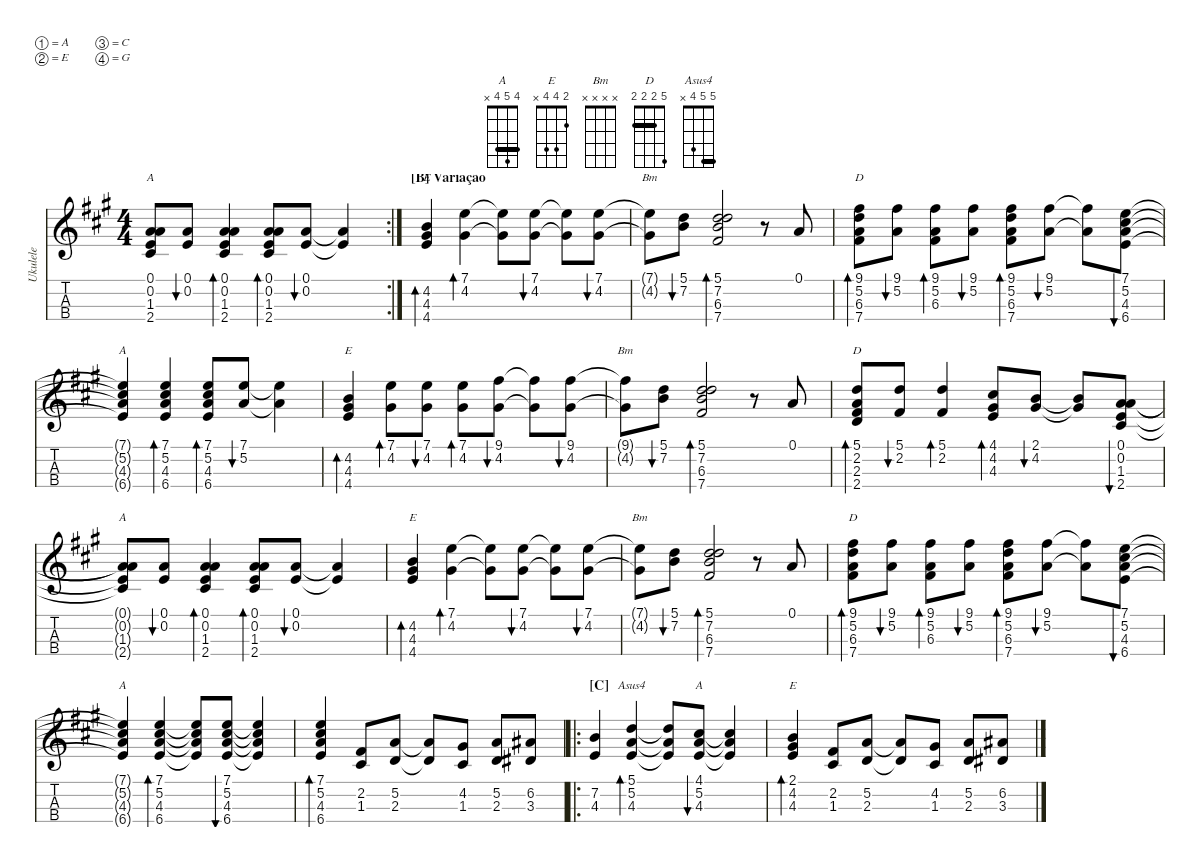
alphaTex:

\defaultSystemsLayout 4
\hideDynamics
\bracketExtendMode nobrackets
\otherSystemsTrackNameOrientation horizontal
\defaultBarNumberDisplay Hide
\track ("Ukulele" "Ukulele") {defaultSystemsLayout 5 instrument acousticguitarnylon}
\staff {score tabs}
\tuning (A4 E4 C4 G4)
\displaytranspose 0
\chord ("A" 0 0 1 2)
\chord ("E" x 4 4 4) {barre (4 4)}
\chord ("Bm" 7 4 x x) {firstfret 4}
\chord ("D" 9 5 6 7) {firstfret 5}
\chord ("A" 7 5 4 6) {firstfret 4}
\chord ("D" 5 2 2 2) {barre (2 2)}
\chord ("Bm" x x x x)
\chord ("Asus4" 5 5 4 x) {barre 5}
\chord ("A" 4 5 4 x) {barre 4}
\chord ("E" 2 4 4 x)
\rc 2
\ts (4 4)
\tempo (120 hide)
\clef g2
\ks a
(0.1{t acc forcenatural} 2.4{t acc forcenatural} 0.2{t acc forcenatural} 1.3{t acc #}).8{ch "A" dy mf beam Up} (0.1{acc forcenatural} 0.2{acc forcenatural}).8{bu 30 beam Up} (0.1{acc forcenatural} 2.4{acc forcenatural} 0.2{acc forcenatural} 1.3{acc #}).4{bd 30 beam Up} (0.1{acc forcenatural} 2.4{acc forcenatural} 0.2{acc forcenatural} 1.3{acc #}).8{bd 30 beam Up} (0.1{acc forcenatural} 0.2{acc forcenatural}).8{bu 30 beam Up} (0.1{t acc forcenatural} 0.2{t acc forcenatural}).4{beam Up} |
\section ("B" "Variação")
(4.3{acc forcenatural} 4.2{acc #} 4.4{acc forcenatural}).4{bd 30 ch "E" beam Up} (7.1{acc forcenatural} 4.2{acc #}).4{bd 30 beam Down} (4.2{t acc #} 7.1{t acc forcenatural}).8{beam Down} (7.1{acc forcenatural} 4.2{acc #}).8{bu 30 beam Down} (4.2{t acc #} 7.1{t acc forcenatural}).8{beam Down} (7.1{acc forcenatural} 4.2{acc #}).8{bu 30 beam Down} |
(4.2{t acc #} 7.1{t acc forcenatural}).8{ch "Bm" beam Down} (5.1{acc forcenatural} 7.2{acc forcenatural}).8{bu 30 beam Down} (7.2{acc forcenatural} 5.1{acc forcenatural} 6.3{acc #} 7.4{acc forcenatural}).2{bd 30 beam Up} r.8{beam Up} 0.1{acc forcenatural}.8{beam Up} |
(9.1{acc #} 7.4{acc forcenatural} 5.2{acc forcenatural} 6.3{acc #}).8{bd 30 ch "D" beam Down} (9.1{acc #} 5.2{acc forcenatural}).8{bu 30 beam Down} (9.1{acc #} 5.2{acc forcenatural} 6.3{acc #}).8{bd 30 beam Down} (9.1{acc #} 5.2{acc forcenatural}).8{bu 30 beam Down} (9.1{acc #} 7.4{acc forcenatural} 5.2{acc forcenatural} 6.3{acc #}).8{bd 30 beam Down} (9.1{acc #} 5.2{acc forcenatural}).8{bu 30 beam Down} (9.1{t acc #} 5.2{t acc forcenatural}).8{beam Down} (7.1{acc forcenatural} 6.4{acc #} 5.2{acc forcenatural} 4.3{acc forcenatural}).8{bu 30 beam Down} |
(6.4{t acc #} 4.3{t acc forcenatural} 5.2{t acc forcenatural} 7.1{t acc forcenatural}).4{ch "A" beam Up} (7.1{acc forcenatural} 6.4{acc #} 5.2{acc forcenatural} 4.3{acc forcenatural}).4{bd 30 beam Up} (7.1{acc forcenatural} 6.4{acc #} 5.2{acc forcenatural} 4.3{acc forcenatural}).8{bd 30 beam Up} (7.1{acc forcenatural} 5.2{acc forcenatural}).8{bu 30 beam Up} (5.2{t acc forcenatural} 7.1{t acc forcenatural}).4{beam Down} |
(4.3{acc forcenatural} 4.2{acc #} 4.4{acc forcenatural}).4{bd 30 ch "E" beam Up} (4.2{acc #} 7.1{acc forcenatural}).8{bd 30 beam Down} (4.2{acc #} 7.1{acc forcenatural}).8{bu 30 beam Down} (4.2{acc #} 7.1{acc forcenatural}).8{bd 30 beam Down} (4.2{acc #} 9.1{acc #}).8{bu 30 beam Down} (4.2{t acc #} 9.1{t acc #}).8{beam Down} (4.2{acc #} 9.1{acc #}).8{bu 30 beam Down} |
(4.2{t acc #} 9.1{t acc #}).8{ch "Bm" beam Down} (5.1{acc forcenatural} 7.2{acc forcenatural}).8{bu 30 beam Down} (7.2{acc forcenatural} 5.1{acc forcenatural} 6.3{acc #} 7.4{acc forcenatural}).2{bd 30 beam Up} r.8{beam Up} 0.1{acc forcenatural}.8{beam Up} |
(2.3{acc forcenatural} 2.2{acc #} 5.1{acc forcenatural} 2.4{acc forcenatural}).8{bd 30 ch "D" beam Up} (5.1{acc forcenatural} 2.2{acc #}).8{bu 30 beam Up} (2.2{acc #} 5.1{acc forcenatural}).4{bd 30 beam Up} (4.1{acc #} 4.2{acc #} 4.3{acc forcenatural}).8{bd 30 beam Up} (4.2{acc #} 2.1{acc forcenatural}).8{bu 30 beam Up} (2.1{t acc forcenatural} 4.2{t acc #}).8{beam Up} (0.1{acc forcenatural} 2.4{acc forcenatural} 0.2{acc forcenatural} 1.3{acc #}).8{bu 30 beam Up} |
(0.1{t acc forcenatural} 2.4{t acc forcenatural} 0.2{t acc forcenatural} 1.3{t acc #}).8{ch "A" beam Up} (0.1{acc forcenatural} 0.2{acc forcenatural}).8{bu 30 beam Up} (0.1{acc forcenatural} 2.4{acc forcenatural} 0.2{acc forcenatural} 1.3{acc #}).4{bd 30 beam Up} (0.1{acc forcenatural} 2.4{acc forcenatural} 0.2{acc forcenatural} 1.3{acc #}).8{bd 30 beam Up} (0.1{acc forcenatural} 0.2{acc forcenatural}).8{bu 30 beam Up} (0.1{t acc forcenatural} 0.2{t acc forcenatural}).4{beam Up} |
(4.3{acc forcenatural} 4.2{acc #} 4.4{acc forcenatural}).4{bd 30 ch "E" beam Up} (7.1{acc forcenatural} 4.2{acc #}).4{bd 30 beam Down} (4.2{t acc #} 7.1{t acc forcenatural}).8{beam Down} (7.1{acc forcenatural} 4.2{acc #}).8{bu 30 beam Down} (4.2{t acc #} 7.1{t acc forcenatural}).8{beam Down} (7.1{acc forcenatural} 4.2{acc #}).8{bu 30 beam Down} |
(4.2{t acc #} 7.1{t acc forcenatural}).8{ch "Bm" beam Down} (5.1{acc forcenatural} 7.2{acc forcenatural}).8{bu 30 beam Down} (7.2{acc forcenatural} 5.1{acc forcenatural} 6.3{acc #} 7.4{acc forcenatural}).2{bd 30 beam Up} r.8{beam Up} 0.1{acc forcenatural}.8{beam Up} |
(9.1{acc #} 7.4{acc forcenatural} 5.2{acc forcenatural} 6.3{acc #}).8{bd 30 ch "D" beam Down} (9.1{acc #} 5.2{acc forcenatural}).8{bu 30 beam Down} (9.1{acc #} 5.2{acc forcenatural} 6.3{acc #}).8{bd 30 beam Down} (9.1{acc #} 5.2{acc forcenatural}).8{bu 30 beam Down} (9.1{acc #} 7.4{acc forcenatural} 5.2{acc forcenatural} 6.3{acc #}).8{bd 30 beam Down} (9.1{acc #} 5.2{acc forcenatural}).8{bu 30 beam Down} (9.1{t acc #} 5.2{t acc forcenatural}).8{beam Down} (7.1{acc forcenatural} 6.4{acc #} 5.2{acc forcenatural} 4.3{acc forcenatural}).8{bu 30 beam Down} |
(7.1{t acc forcenatural} 4.3{t acc forcenatural} 5.2{t acc forcenatural} 6.4{t acc #}).4{ch "A" beam Up} (7.1{acc forcenatural} 4.3{acc forcenatural} 5.2{acc forcenatural} 6.4{acc #}).4{bd 30 beam Up} (6.4{t acc #} 4.3{t acc forcenatural} 5.2{t acc forcenatural} 7.1{t acc forcenatural}).8{beam Up} (7.1{acc forcenatural} 4.3{acc forcenatural} 5.2{acc forcenatural} 6.4{acc #}).8{bu 30 beam Up} (7.1{t acc forcenatural} 5.2{t acc forcenatural} 4.3{t acc forcenatural} 6.4{t acc #}).4{beam Up} |
(7.1{acc forcenatural} 4.3{acc forcenatural} 5.2{acc forcenatural} 6.4{acc #}).4{bd 30 beam Up} (1.3{acc #} 2.2{acc #}).8{beam Up} (2.3{acc forcenatural} 5.2{acc forcenatural}).8{beam Up} (2.3{t acc forcenatural} 5.2{t acc forcenatural}).8{beam Up} (1.3{acc #} 4.2{acc #}).8{beam Up} (2.3{acc forcenatural} 5.2{acc forcenatural}).8{beam Up} (3.3{acc #} 6.2{acc #}).8{beam Up} |
\ro
\section ("C" "")
(7.2{acc forcenatural} 4.3{acc forcenatural}).4{beam Up} (5.1{acc forcenatural} 5.2{acc forcenatural} 4.3{acc forcenatural}).4{bd 30 ch "Asus4" beam Up} (4.3{t acc forcenatural} 5.2{t acc forcenatural} 5.1{t acc forcenatural}).8{beam Up} (4.1{acc #} 5.2{acc forcenatural} 4.3{acc forcenatural}).8{bu 30 ch "A" beam Up} (4.3{t acc forcenatural} 5.2{t acc forcenatural} 4.1{t acc #}).4{beam Up} |
(2.1{acc forcenatural} 4.2{acc #} 4.3{acc forcenatural}).4{bd 30 ch "E" beam Up} (1.3{acc #} 2.2{acc #}).8{beam Up} (2.3{acc forcenatural} 5.2{acc forcenatural}).8{beam Up} (2.3{t acc forcenatural} 5.2{t acc forcenatural}).8{beam Up} (1.3{acc #} 4.2{acc #}).8{beam Up} (2.3{acc forcenatural} 5.2{acc forcenatural}).8{beam Up} (3.3{acc #} 6.2{acc #}).8{beam Up}
